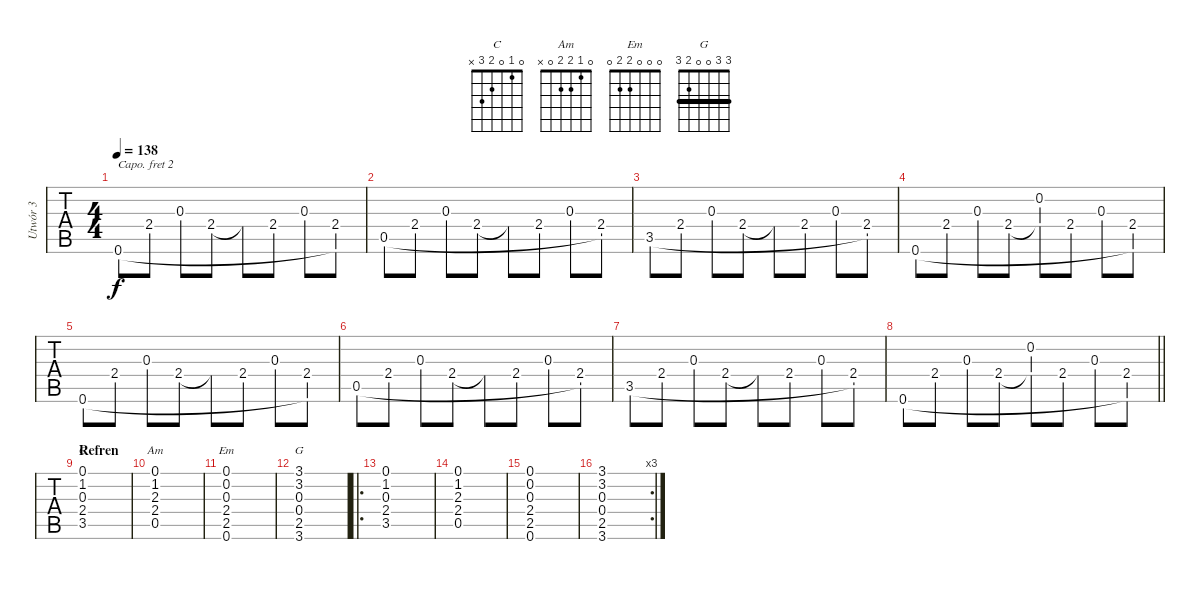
\track ("Utwór 3" "Utwór 3") {instrument acousticguitarsteel}
\staff {tabs}
\capo 2
\tuning (E4 B3 G3 D3 A2 E2) {hide}
\chord ("C" 0 1 0 2 3 x)
\chord ("Am" 0 1 2 2 0 x)
\chord ("Em" 0 0 0 2 2 0)
\chord ("G" 3 3 0 0 2 3) {barre 3}
\ts (4 4)
\tempo 138
\clef g2
\ks c
0.6.8{dy f} 2.4.8 0.3.8 2.4.8 2.4{t}.8 2.4.8 0.3.8 (2.4 0.6{t}).8 |
0.5.8 2.4.8 0.3.8 2.4.8 2.4{t}.8 2.4.8 0.3.8 (2.4 0.5{t}).8 |
3.5.8 2.4.8 0.3.8 2.4.8 2.4{t}.8 2.4.8 0.3.8 (2.4 3.5{t}).8 |
0.6.8 2.4.8 0.3.8 2.4.8 (0.2 2.4{t}).8 2.4.8 0.3.8 (2.4 0.6{t}).8 |
0.6.8 2.4.8 0.3.8 2.4.8 2.4{t}.8 2.4.8 0.3.8 (2.4 0.6{t}).8 |
0.5.8 2.4.8 0.3.8 2.4.8 2.4{t}.8 2.4.8 0.3.8 (2.4 0.5{t}).8 |
3.5.8 2.4.8 0.3.8 2.4.8 2.4{t}.8 2.4.8 0.3.8 (2.4 3.5{t}).8 |
\barLineRight lightlight
0.6.8 2.4.8 0.3.8 2.4.8 (0.2 2.4{t}).8 2.4.8 0.3.8 (2.4 0.6{t}).8 |
\section ("" "Refren")
(0.1 1.2 0.3 2.4 3.5).1{ch "C"} |
(0.1 1.2 2.3 2.4 0.5).1{ch "Am"} |
(0.1 0.2 0.3 2.4 2.5 0.6).1{ch "Em"} |
(3.1 3.2 0.3 0.4 2.5 3.6).1{ch "G"} |
\ro
(0.1 1.2 0.3 2.4 3.5).1 |
(0.1 1.2 2.3 2.4 0.5).1 |
(0.1 0.2 0.3 2.4 2.5 0.6).1 |
\rc 3
(3.1 3.2 0.3 0.4 2.5 3.6).1
